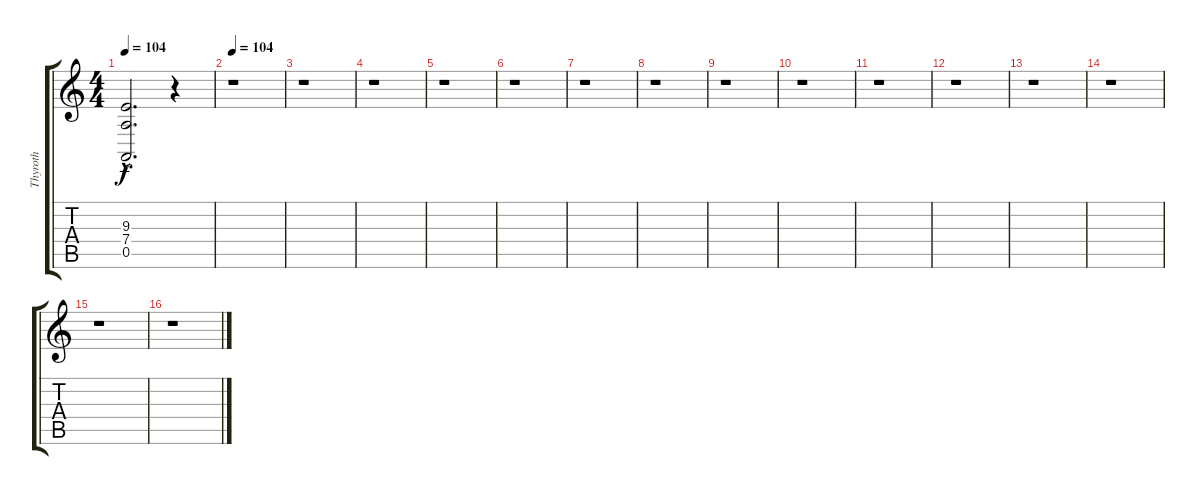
\track ("Thyroth" "Thyroth") {instrument seashore}
\staff {score tabs}
\tuning (E4 B3 G3 D3 A2 E2) {hide}
\ts (4 4)
\tempo 104
\clef g2
\ks c
(9.3{hac t} 7.4{hac t} 0.5{hac t}).2{d dy f} r.4 |
\tempo 104
r.1 |
r.1 |
r.1 |
r.1 |
r.1 |
r.1 |
r.1 |
r.1 |
r.1 |
r.1 |
r.1 |
r.1 |
r.1 |
r.1 |
r.1
